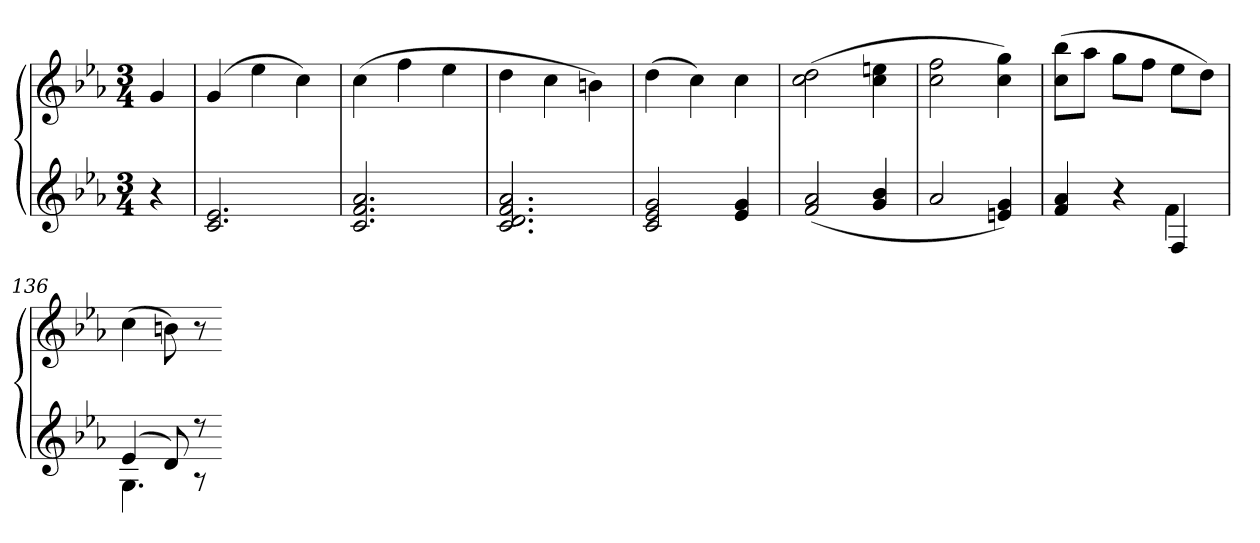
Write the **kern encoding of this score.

**kern	**kern
*part1	*part1
*staff2	*staff1
*clefG2	*clefG2
*k[b-e-a-]	*k[b-e-a-]
*c:	*c:
*M3/4	*M3/4
=	=
4r	4g
=129	=129
2.c 2.e-	(4g
.	4ee-
.	4cc)
=130	=130
2.c 2.f 2.a-	(4cc
.	4ff
.	4ee-
=131	=131
2.c 2.d 2.f 2.a-	4dd
.	4cc
.	4bn)
=132	=132
2c 2e- 2g	(4dd
.	4cc)
4e- 4g	4cc
=133	=133
(2f 2a-	(2cc 2dd
4g 4b-	4cc 4een
=134	=134
2a-	2cc 2ff
4en 4g)	4cc 4gg)
=135	=135
*^	*
4f 4a-	2ryy	(8cc 8bb-L
.	.	8aa-J
4r	.	8ggL
.	.	8ffJ
4F	4f	8ee-L
.	.	8ddJ)
=136	=136	=136
(4e-	4.G	(4cc
8d)	.	8bn)
8r	8r	8r
*v	*v	*
=-	=-
*-	*-
